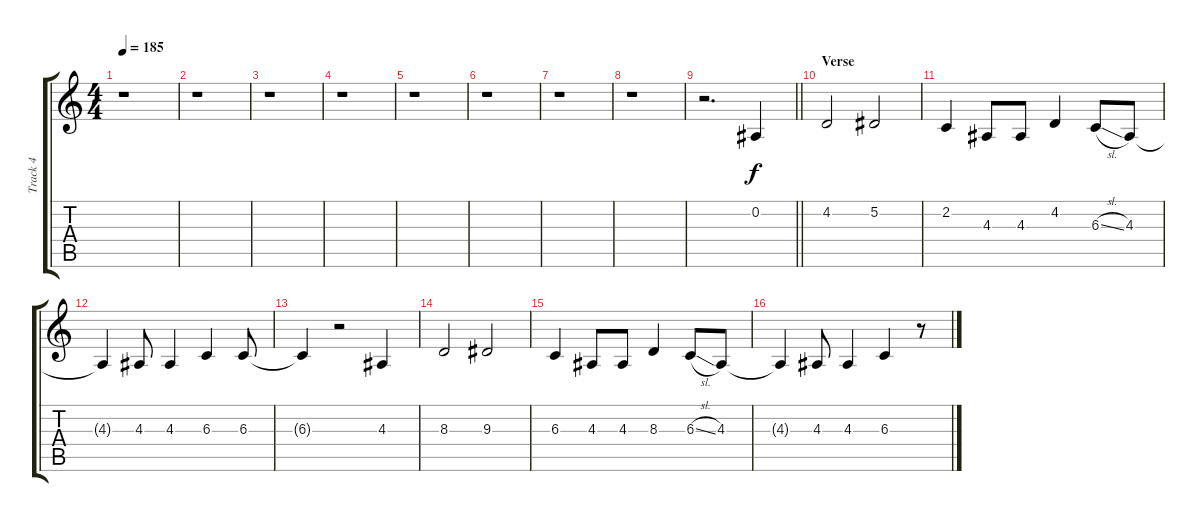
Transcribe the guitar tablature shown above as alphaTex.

\track ("Track 4" "Track 4") {instrument lead6voice}
\staff {score tabs}
\tuning (Eb4 Bb3 Gb3 Db3 Ab2 Eb2) {hide}
\ts (4 4)
\tempo 185
\clef g2
\ks c
r.1{dy f instrument lead6voice} |
r.1 |
r.1 |
r.1 |
r.1 |
r.1 |
r.1 |
r.1 |
\barLineRight lightlight
r.2{d} 0.2.4 |
\section ("" "Verse")
4.2.2 5.2.2 |
2.2.4 4.3.8 4.3.8 4.2.4 6.3{sl}.8 4.3.8 |
4.3{t}.4 4.3.8 4.3.4 6.3.4 6.3.8 |
6.3{t}.4 r.2 4.3.4 |
8.3.2 9.3.2 |
6.3.4 4.3.8 4.3.8 8.3.4 6.3{sl}.8 4.3.8 |
4.3{t}.4 4.3.8 4.3.4 6.3.4 r.8
